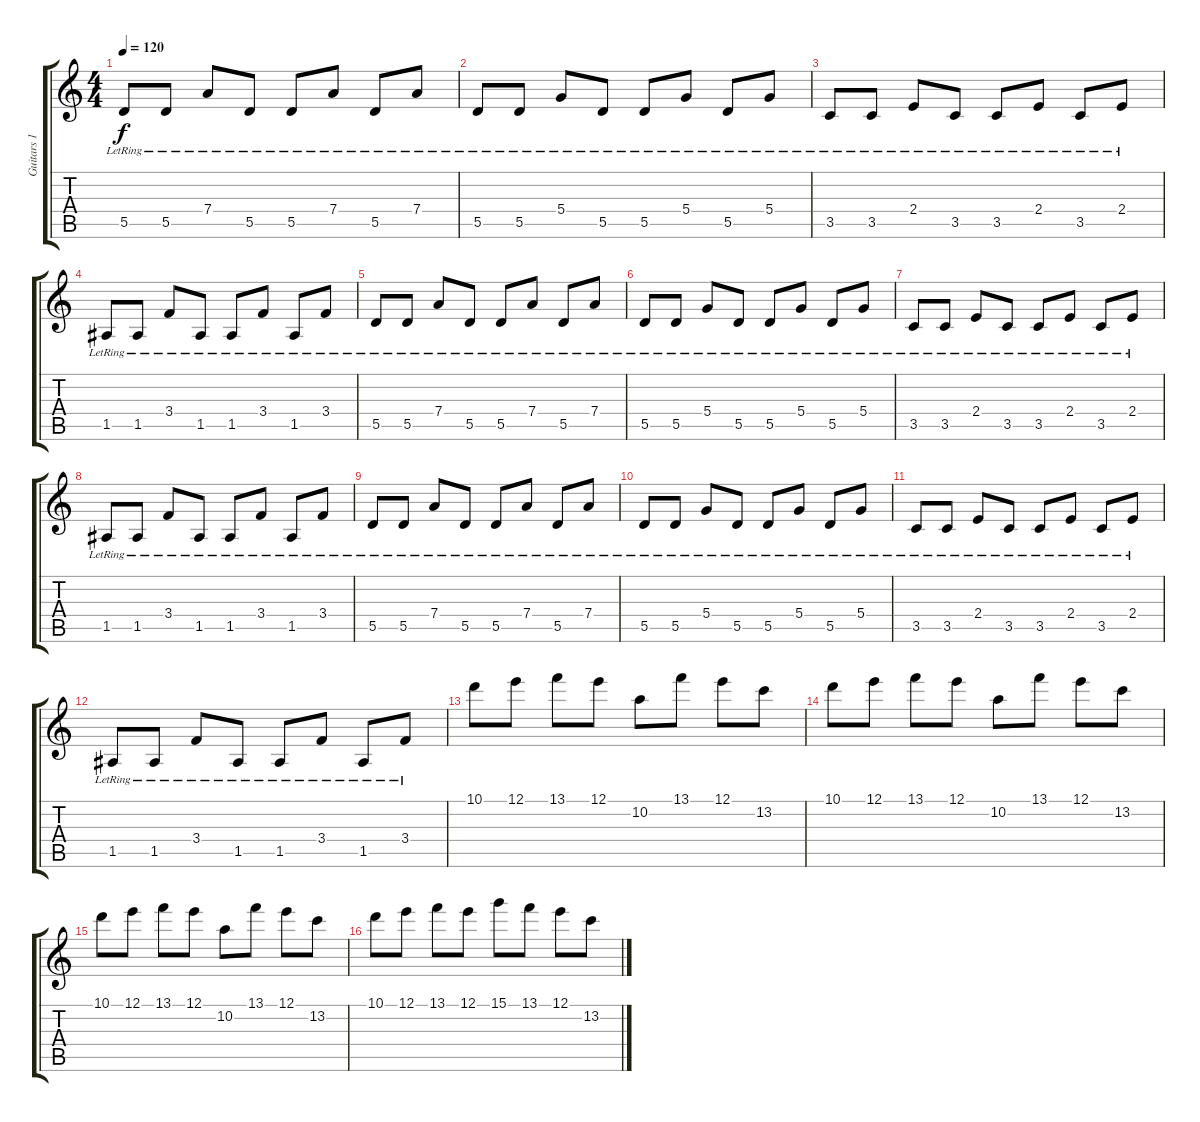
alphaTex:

\track ("Guitars 1" "Guitars 1") {instrument electricguitarjazz}
\staff {score tabs}
\tuning (E4 B3 G3 D3 A2 E2) {hide}
\ts (4 4)
\tempo 120
\clef g2
\ks c
5.5{lr}.8{dy f} 5.5{lr}.8 7.4{lr}.8 5.5{lr}.8 5.5{lr}.8 7.4{lr}.8 5.5{lr}.8 7.4{lr}.8 |
5.5{lr}.8 5.5{lr}.8 5.4{lr}.8 5.5{lr}.8 5.5{lr}.8 5.4{lr}.8 5.5{lr}.8 5.4{lr}.8 |
3.5{lr}.8 3.5{lr}.8 2.4{lr}.8 3.5{lr}.8 3.5{lr}.8 2.4{lr}.8 3.5{lr}.8 2.4{lr}.8 |
1.5{lr}.8 1.5{lr}.8 3.4{lr}.8 1.5{lr}.8 1.5{lr}.8 3.4{lr}.8 1.5{lr}.8 3.4{lr}.8 |
5.5{lr}.8 5.5{lr}.8 7.4{lr}.8 5.5{lr}.8 5.5{lr}.8 7.4{lr}.8 5.5{lr}.8 7.4{lr}.8 |
5.5{lr}.8 5.5{lr}.8 5.4{lr}.8 5.5{lr}.8 5.5{lr}.8 5.4{lr}.8 5.5{lr}.8 5.4{lr}.8 |
3.5{lr}.8 3.5{lr}.8 2.4{lr}.8 3.5{lr}.8 3.5{lr}.8 2.4{lr}.8 3.5{lr}.8 2.4{lr}.8 |
1.5{lr}.8 1.5{lr}.8 3.4{lr}.8 1.5{lr}.8 1.5{lr}.8 3.4{lr}.8 1.5{lr}.8 3.4{lr}.8 |
5.5{lr}.8 5.5{lr}.8 7.4{lr}.8 5.5{lr}.8 5.5{lr}.8 7.4{lr}.8 5.5{lr}.8 7.4{lr}.8 |
5.5{lr}.8 5.5{lr}.8 5.4{lr}.8 5.5{lr}.8 5.5{lr}.8 5.4{lr}.8 5.5{lr}.8 5.4{lr}.8 |
3.5{lr}.8 3.5{lr}.8 2.4{lr}.8 3.5{lr}.8 3.5{lr}.8 2.4{lr}.8 3.5{lr}.8 2.4{lr}.8 |
1.5{lr}.8 1.5{lr}.8 3.4{lr}.8 1.5{lr}.8 1.5{lr}.8 3.4{lr}.8 1.5{lr}.8 3.4{lr}.8 |
10.1.8{volume 16 instrument acousticgrandpiano} 12.1.8 13.1.8 12.1.8 10.2.8 13.1.8 12.1.8 13.2.8 |
10.1.8 12.1.8 13.1.8 12.1.8 10.2.8 13.1.8 12.1.8 13.2.8 |
10.1.8 12.1.8 13.1.8 12.1.8 10.2.8 13.1.8 12.1.8 13.2.8 |
10.1.8 12.1.8 13.1.8 12.1.8 15.1.8 13.1.8 12.1.8 13.2.8
